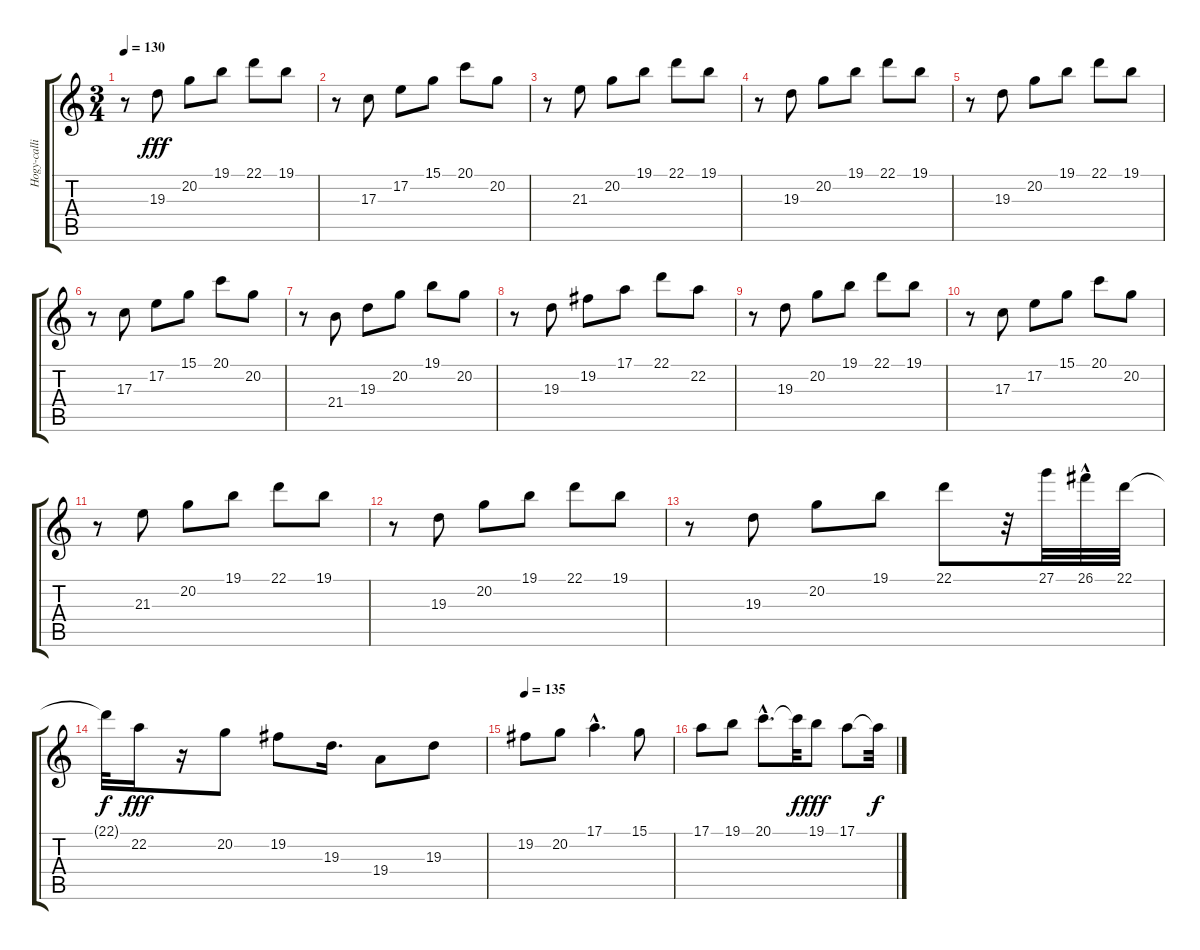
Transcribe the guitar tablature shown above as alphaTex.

\track ("Hogy-calliope" "Hogy-calli") {instrument lead3calliope}
\staff {score tabs}
\tuning (E4 B3 G3 D3 A2 E2) {hide}
\ts (3 4)
\tempo 130
\clef g2
\ks c
r.8{dy fff} 19.3.8 20.2.8 19.1.8 22.1.8 19.1.8 |
r.8 17.3.8 17.2.8 15.1.8 20.1.8 20.2.8 |
r.8 21.3.8 20.2.8 19.1.8 22.1.8 19.1.8 |
r.8 19.3.8 20.2.8 19.1.8 22.1.8 19.1.8 |
r.8 19.3.8 20.2.8 19.1.8 22.1.8 19.1.8 |
r.8 17.3.8 17.2.8 15.1.8 20.1.8 20.2.8 |
r.8 21.4.8 19.3.8 20.2.8 19.1.8 20.2.8 |
r.8 19.3.8 19.2.8 17.1.8 22.1.8 22.2.8 |
r.8 19.3.8 20.2.8 19.1.8 22.1.8 19.1.8 |
r.8 17.3.8 17.2.8 15.1.8 20.1.8 20.2.8 |
r.8 21.3.8 20.2.8 19.1.8 22.1.8 19.1.8 |
r.8 19.3.8 20.2.8 19.1.8 22.1.8 19.1.8 |
r.8 19.3.8 20.2.8 19.1.8 22.1.8 r.32 27.1.32 26.1{hac}.32 22.1.32 |
22.1{t}.32{dy f} 22.2.16{dy fff} r.16 20.2.8 19.2.8 19.3.16{d} 19.4.8 19.3.8 |
\tempo 135
19.2.8 20.2.8 17.1{hac}.4{d} 15.1.8 |
17.1.8 19.1.8 20.1{hac}.8{d} 20.1{t}.32{dy f} 19.1.8{dy fff} 17.1.8 17.1{t}.32{dy f}
